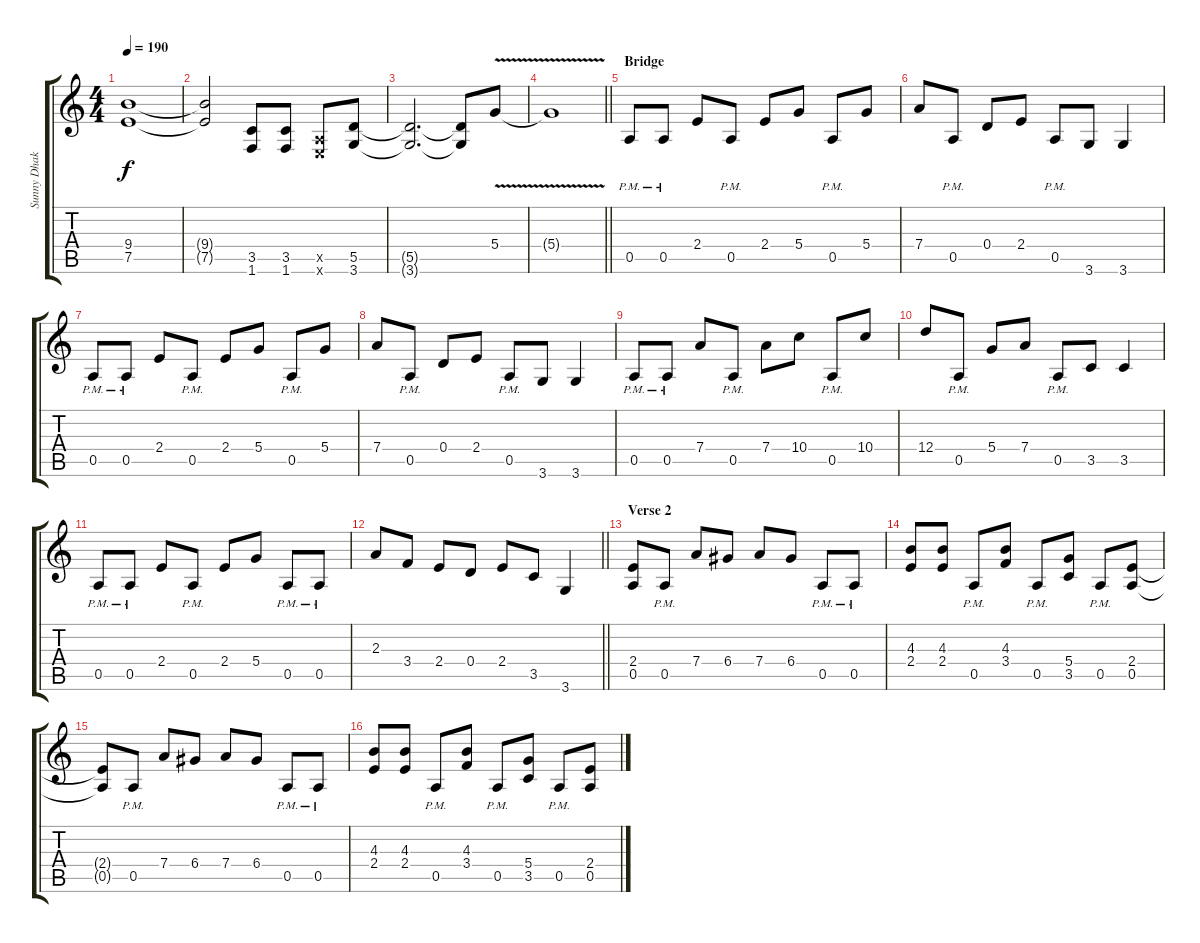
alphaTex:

\track ("Sunny Dhak" "Sunny Dhak") {instrument distortionguitar}
\staff {score tabs}
\tuning (E4 B3 G3 D3 A2 E2) {hide}
\ts (4 4)
\tempo 190
\clef g2
\ks c
(9.4{t} 7.5{t}).1{dy f} |
(9.4{t} 7.5{t}).2 (3.5 1.6).8 (3.5 1.6).8 (0.5{x} 0.6{x}).8 (5.5 3.6).8 |
(5.5{t} 3.6{t}).2{d} (5.5{t} 3.6{t}).8 5.4{v}.8 |
\barLineRight lightlight
5.4{v t}.1 |
\section ("" "Bridge")
0.5{pm}.8 0.5{pm}.8 2.4.8 0.5{pm}.8 2.4.8 5.4.8 0.5{pm}.8 5.4.8 |
7.4.8 0.5{pm}.8 0.4.8 2.4.8 0.5{pm}.8 3.6.8 3.6.4 |
0.5{pm}.8 0.5{pm}.8 2.4.8 0.5{pm}.8 2.4.8 5.4.8 0.5{pm}.8 5.4.8 |
7.4.8 0.5{pm}.8 0.4.8 2.4.8 0.5{pm}.8 3.6.8 3.6.4 |
0.5{pm}.8 0.5{pm}.8 7.4.8 0.5{pm}.8 7.4.8 10.4.8 0.5{pm}.8 10.4.8 |
12.4.8 0.5{pm}.8 5.4.8 7.4.8 0.5{pm}.8 3.5.8 3.5.4 |
0.5{pm}.8 0.5{pm}.8 2.4.8 0.5{pm}.8 2.4.8 5.4.8 0.5{pm}.8 0.5{pm}.8 |
\barLineRight lightlight
2.3.8 3.4.8 2.4.8 0.4.8 2.4.8 3.5.8 3.6.4 |
\section ("" "Verse 2")
(2.4 0.5).8 0.5{pm}.8 7.4.8 6.4.8 7.4.8 6.4.8 0.5{pm}.8 0.5{pm}.8 |
(4.3 2.4).8 (4.3 2.4).8 0.5{pm}.8 (4.3 3.4).8 0.5{pm}.8 (5.4 3.5).8 0.5{pm}.8 (2.4 0.5).8 |
(2.4{t} 0.5{t}).8 0.5{pm}.8 7.4.8 6.4.8 7.4.8 6.4.8 0.5{pm}.8 0.5{pm}.8 |
(4.3 2.4).8 (4.3 2.4).8 0.5{pm}.8 (4.3 3.4).8 0.5{pm}.8 (5.4 3.5).8 0.5{pm}.8 (2.4 0.5).8
